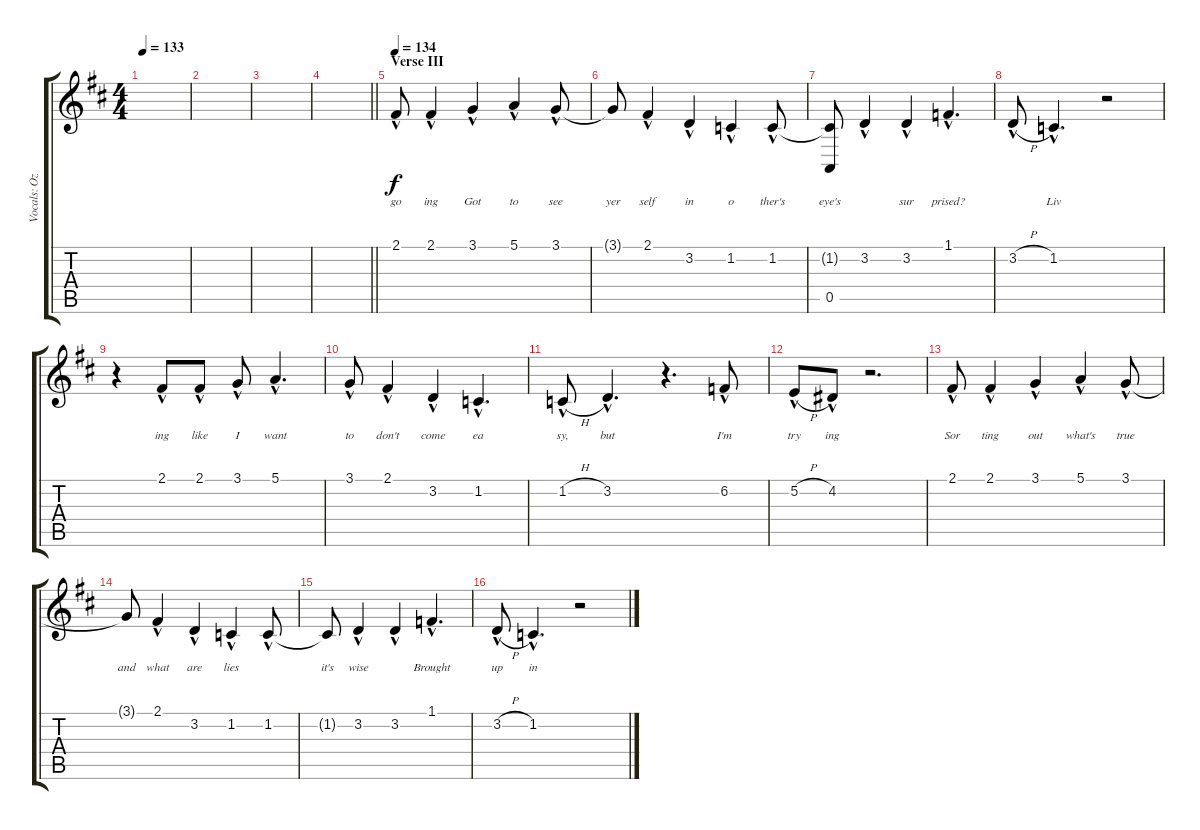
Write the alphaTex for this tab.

\track ("Vocals: Ozzy" "Vocals: Oz") {instrument lead2sawtooth}
\staff {score tabs}
\tuning (E4 B3 G3 D3 A2 E2) {hide}
\ts (4 4)
\tempo 133
\clef g2
\ks d
|
|
|
\barLineRight lightlight
|
\section ("" "Verse III")
\tempo 134
2.1{hac}.8{lyrics (0 "go") lyrics (1 "") lyrics (2 "") lyrics (3 "") lyrics (4 "")} 2.1{hac}.4{lyrics (0 "ing") lyrics (1 "") lyrics (2 "") lyrics (3 "") lyrics (4 "")} 3.1{hac}.4{lyrics (0 "Got") lyrics (1 "") lyrics (2 "") lyrics (3 "") lyrics (4 "")} 5.1{hac}.4{lyrics (0 "to") lyrics (1 "") lyrics (2 "") lyrics (3 "") lyrics (4 "")} 3.1{hac}.8{lyrics (0 "see") lyrics (1 "") lyrics (2 "") lyrics (3 "") lyrics (4 "")} |
3.1{t}.8{lyrics (0 "yer") lyrics (1 "") lyrics (2 "") lyrics (3 "") lyrics (4 "")} 2.1{hac}.4{lyrics (0 "self") lyrics (1 "") lyrics (2 "") lyrics (3 "") lyrics (4 "")} 3.2{hac}.4{lyrics (0 "in") lyrics (1 "") lyrics (2 "") lyrics (3 "") lyrics (4 "")} 1.2{hac}.4{lyrics (0 "o") lyrics (1 "") lyrics (2 "") lyrics (3 "") lyrics (4 "")} 1.2{hac}.8{lyrics (0 "ther's") lyrics (1 "") lyrics (2 "") lyrics (3 "") lyrics (4 "")} |
(1.2{t} 0.5).8{lyrics (0 "eye's") lyrics (1 "") lyrics (2 "") lyrics (3 "") lyrics (4 "")} 3.2{hac}.4{lyrics (0 "") lyrics (1 "") lyrics (2 "") lyrics (3 "") lyrics (4 "")} 3.2{hac}.4{lyrics (0 "sur") lyrics (1 "") lyrics (2 "") lyrics (3 "") lyrics (4 "")} 1.1{hac}.4{d lyrics (0 "prised?") lyrics (1 "") lyrics (2 "") lyrics (3 "") lyrics (4 "")} |
3.2{h hac}.8{lyrics (0 "") lyrics (1 "") lyrics (2 "") lyrics (3 "") lyrics (4 "")} 1.2{hac}.4{d lyrics (0 "Liv") lyrics (1 "") lyrics (2 "") lyrics (3 "") lyrics (4 "")} r.2 |
r.4 2.1{hac}.8{lyrics (0 "ing") lyrics (1 "") lyrics (2 "") lyrics (3 "") lyrics (4 "")} 2.1{hac}.8{lyrics (0 "like") lyrics (1 "") lyrics (2 "") lyrics (3 "") lyrics (4 "")} 3.1{hac}.8{lyrics (0 "I") lyrics (1 "") lyrics (2 "") lyrics (3 "") lyrics (4 "")} 5.1{hac}.4{d lyrics (0 "want") lyrics (1 "") lyrics (2 "") lyrics (3 "") lyrics (4 "")} |
3.1{hac}.8{lyrics (0 "to") lyrics (1 "") lyrics (2 "") lyrics (3 "") lyrics (4 "")} 2.1{hac}.4{lyrics (0 "don't") lyrics (1 "") lyrics (2 "") lyrics (3 "") lyrics (4 "")} 3.2{hac}.4{lyrics (0 "come") lyrics (1 "") lyrics (2 "") lyrics (3 "") lyrics (4 "")} 1.2{hac}.4{d lyrics (0 "ea") lyrics (1 "") lyrics (2 "") lyrics (3 "") lyrics (4 "")} |
1.2{h hac}.8{lyrics (0 "sy,") lyrics (1 "") lyrics (2 "") lyrics (3 "") lyrics (4 "")} 3.2{hac}.4{d lyrics (0 "but") lyrics (1 "") lyrics (2 "") lyrics (3 "") lyrics (4 "")} r.4{d} 6.2{hac}.8{lyrics (0 "I'm") lyrics (1 "") lyrics (2 "") lyrics (3 "") lyrics (4 "")} |
5.2{h hac}.8{lyrics (0 "try") lyrics (1 "") lyrics (2 "") lyrics (3 "") lyrics (4 "")} 4.2{hac}.8{lyrics (0 "ing") lyrics (1 "") lyrics (2 "") lyrics (3 "") lyrics (4 "")} r.2{d} |
2.1{hac}.8{lyrics (0 "Sor") lyrics (1 "") lyrics (2 "") lyrics (3 "") lyrics (4 "")} 2.1{hac}.4{lyrics (0 "ting") lyrics (1 "") lyrics (2 "") lyrics (3 "") lyrics (4 "")} 3.1{hac}.4{lyrics (0 "out") lyrics (1 "") lyrics (2 "") lyrics (3 "") lyrics (4 "")} 5.1{hac}.4{lyrics (0 "what's") lyrics (1 "") lyrics (2 "") lyrics (3 "") lyrics (4 "")} 3.1{hac}.8{lyrics (0 "true") lyrics (1 "") lyrics (2 "") lyrics (3 "") lyrics (4 "")} |
3.1{t}.8{lyrics (0 "and") lyrics (1 "") lyrics (2 "") lyrics (3 "") lyrics (4 "")} 2.1{hac}.4{lyrics (0 "what") lyrics (1 "") lyrics (2 "") lyrics (3 "") lyrics (4 "")} 3.2{hac}.4{lyrics (0 "are") lyrics (1 "") lyrics (2 "") lyrics (3 "") lyrics (4 "")} 1.2{hac}.4{lyrics (0 "lies") lyrics (1 "") lyrics (2 "") lyrics (3 "") lyrics (4 "")} 1.2{hac}.8{lyrics (0 "") lyrics (1 "") lyrics (2 "") lyrics (3 "") lyrics (4 "")} |
1.2{t}.8{lyrics (0 "it's") lyrics (1 "") lyrics (2 "") lyrics (3 "") lyrics (4 "")} 3.2{hac}.4{lyrics (0 "wise") lyrics (1 "") lyrics (2 "") lyrics (3 "") lyrics (4 "")} 3.2{hac}.4{lyrics (0 "") lyrics (1 "") lyrics (2 "") lyrics (3 "") lyrics (4 "")} 1.1{hac}.4{d lyrics (0 "Brought") lyrics (1 "") lyrics (2 "") lyrics (3 "") lyrics (4 "")} |
3.2{h hac}.8{lyrics (0 "up") lyrics (1 "") lyrics (2 "") lyrics (3 "") lyrics (4 "")} 1.2{hac}.4{d lyrics (0 "in") lyrics (1 "") lyrics (2 "") lyrics (3 "") lyrics (4 "")} r.2
